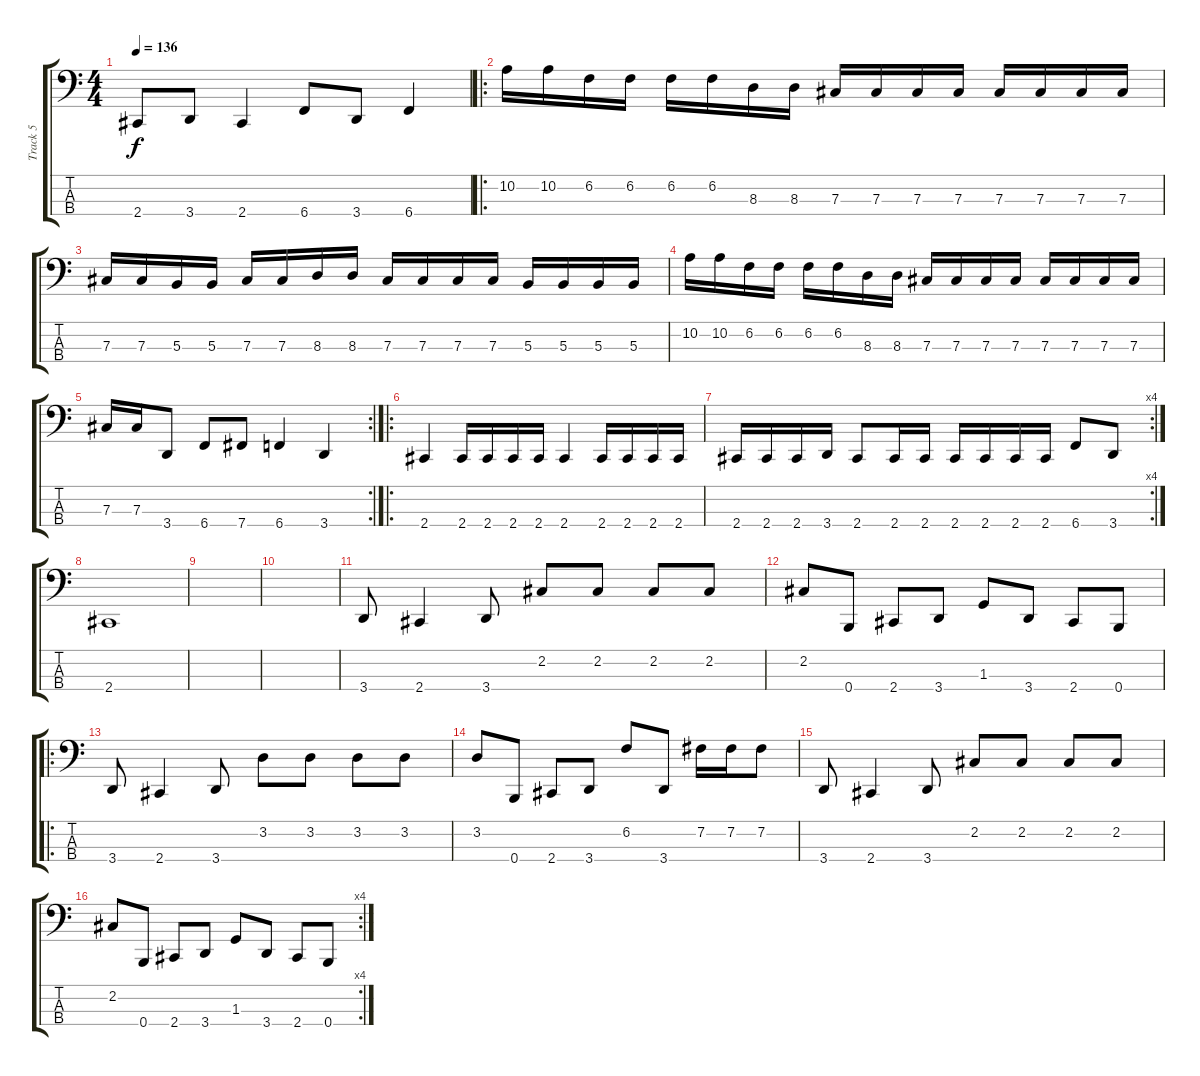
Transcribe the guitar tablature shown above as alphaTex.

\track ("Track 5" "Track 5") {instrument electricbasspick}
\staff {score tabs}
\tuning (E2 B1 Gb1 B0) {hide}
\ts (4 4)
\tempo 136
\clef f4
\ks c
2.4.8{dy f} 3.4.8 2.4.4 6.4.8 3.4.8 6.4.4 |
\ro
10.2.16 10.2.16 6.2.16 6.2.16 6.2.16 6.2.16 8.3.16 8.3.16 7.3.16 7.3.16 7.3.16 7.3.16 7.3.16 7.3.16 7.3.16 7.3.16 |
7.3.16 7.3.16 5.3.16 5.3.16 7.3.16 7.3.16 8.3.16 8.3.16 7.3.16 7.3.16 7.3.16 7.3.16 5.3.16 5.3.16 5.3.16 5.3.16 |
10.2.16 10.2.16 6.2.16 6.2.16 6.2.16 6.2.16 8.3.16 8.3.16 7.3.16 7.3.16 7.3.16 7.3.16 7.3.16 7.3.16 7.3.16 7.3.16 |
\rc 2
7.3.16 7.3.16 3.4.8 6.4.8 7.4.8 6.4.4 3.4.4 |
\ro
2.4.4 2.4.16 2.4.16 2.4.16 2.4.16 2.4.4 2.4.16 2.4.16 2.4.16 2.4.16 |
\rc 4
2.4.16 2.4.16 2.4.16 3.4.16 2.4.8 2.4.16 2.4.16 2.4.16 2.4.16 2.4.16 2.4.16 6.4.8 3.4.8 |
2.4.1 |
|
|
3.4.8 2.4.4 3.4.8 2.2.8 2.2.8 2.2.8 2.2.8 |
2.2.8 0.4.8 2.4.8 3.4.8 1.3.8 3.4.8 2.4.8 0.4.8 |
\ro
3.4.8 2.4.4 3.4.8 3.2.8 3.2.8 3.2.8 3.2.8 |
3.2.8 0.4.8 2.4.8 3.4.8 6.2.8 3.4.8 7.2.16 7.2.16 7.2.8 |
3.4.8 2.4.4 3.4.8 2.2.8 2.2.8 2.2.8 2.2.8 |
\rc 4
2.2.8 0.4.8 2.4.8 3.4.8 1.3.8 3.4.8 2.4.8 0.4.8
